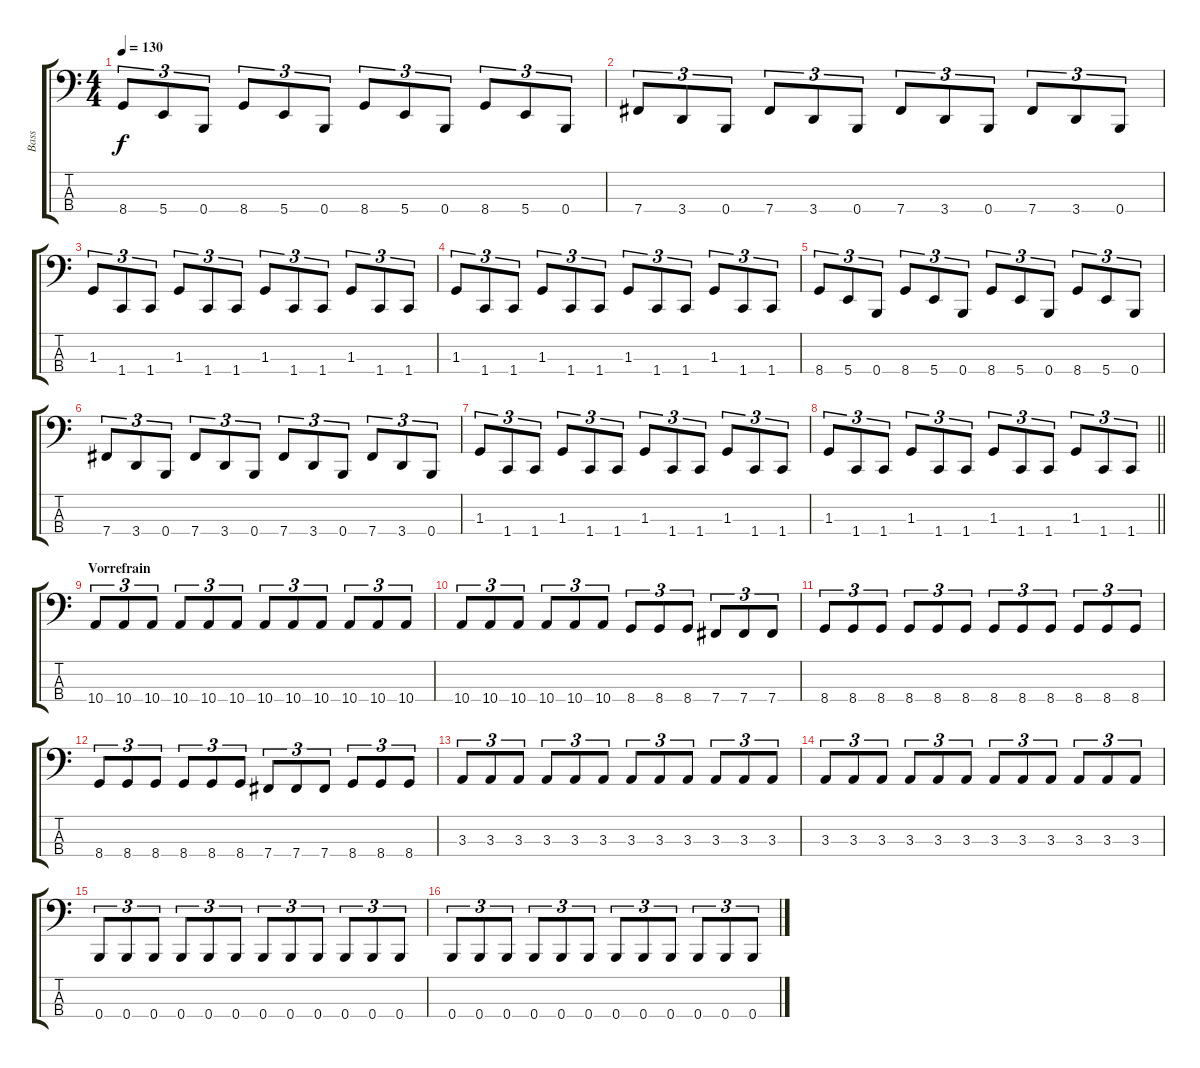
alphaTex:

\track ("Bass" "Bass") {instrument electricbasspick}
\staff {score tabs}
\tuning (E2 B1 Gb1 B0) {hide}
\ts (4 4)
\tempo 130
\clef f4
\ks c
8.4.8{tu (3 2) dy f} 5.4.8{tu (3 2)} 0.4.8{tu (3 2)} 8.4.8{tu (3 2)} 5.4.8{tu (3 2)} 0.4.8{tu (3 2)} 8.4.8{tu (3 2)} 5.4.8{tu (3 2)} 0.4.8{tu (3 2)} 8.4.8{tu (3 2)} 5.4.8{tu (3 2)} 0.4.8{tu (3 2)} |
7.4.8{tu (3 2)} 3.4.8{tu (3 2)} 0.4.8{tu (3 2)} 7.4.8{tu (3 2)} 3.4.8{tu (3 2)} 0.4.8{tu (3 2)} 7.4.8{tu (3 2)} 3.4.8{tu (3 2)} 0.4.8{tu (3 2)} 7.4.8{tu (3 2)} 3.4.8{tu (3 2)} 0.4.8{tu (3 2)} |
1.3.8{tu (3 2)} 1.4.8{tu (3 2)} 1.4.8{tu (3 2)} 1.3.8{tu (3 2)} 1.4.8{tu (3 2)} 1.4.8{tu (3 2)} 1.3.8{tu (3 2)} 1.4.8{tu (3 2)} 1.4.8{tu (3 2)} 1.3.8{tu (3 2)} 1.4.8{tu (3 2)} 1.4.8{tu (3 2)} |
1.3.8{tu (3 2)} 1.4.8{tu (3 2)} 1.4.8{tu (3 2)} 1.3.8{tu (3 2)} 1.4.8{tu (3 2)} 1.4.8{tu (3 2)} 1.3.8{tu (3 2)} 1.4.8{tu (3 2)} 1.4.8{tu (3 2)} 1.3.8{tu (3 2)} 1.4.8{tu (3 2)} 1.4.8{tu (3 2)} |
8.4.8{tu (3 2)} 5.4.8{tu (3 2)} 0.4.8{tu (3 2)} 8.4.8{tu (3 2)} 5.4.8{tu (3 2)} 0.4.8{tu (3 2)} 8.4.8{tu (3 2)} 5.4.8{tu (3 2)} 0.4.8{tu (3 2)} 8.4.8{tu (3 2)} 5.4.8{tu (3 2)} 0.4.8{tu (3 2)} |
7.4.8{tu (3 2)} 3.4.8{tu (3 2)} 0.4.8{tu (3 2)} 7.4.8{tu (3 2)} 3.4.8{tu (3 2)} 0.4.8{tu (3 2)} 7.4.8{tu (3 2)} 3.4.8{tu (3 2)} 0.4.8{tu (3 2)} 7.4.8{tu (3 2)} 3.4.8{tu (3 2)} 0.4.8{tu (3 2)} |
1.3.8{tu (3 2)} 1.4.8{tu (3 2)} 1.4.8{tu (3 2)} 1.3.8{tu (3 2)} 1.4.8{tu (3 2)} 1.4.8{tu (3 2)} 1.3.8{tu (3 2)} 1.4.8{tu (3 2)} 1.4.8{tu (3 2)} 1.3.8{tu (3 2)} 1.4.8{tu (3 2)} 1.4.8{tu (3 2)} |
\barLineRight lightlight
1.3.8{tu (3 2)} 1.4.8{tu (3 2)} 1.4.8{tu (3 2)} 1.3.8{tu (3 2)} 1.4.8{tu (3 2)} 1.4.8{tu (3 2)} 1.3.8{tu (3 2)} 1.4.8{tu (3 2)} 1.4.8{tu (3 2)} 1.3.8{tu (3 2)} 1.4.8{tu (3 2)} 1.4.8{tu (3 2)} |
\section ("" "Vorrefrain")
10.4.8{tu (3 2)} 10.4.8{tu (3 2)} 10.4.8{tu (3 2)} 10.4.8{tu (3 2)} 10.4.8{tu (3 2)} 10.4.8{tu (3 2)} 10.4.8{tu (3 2)} 10.4.8{tu (3 2)} 10.4.8{tu (3 2)} 10.4.8{tu (3 2)} 10.4.8{tu (3 2)} 10.4.8{tu (3 2)} |
10.4.8{tu (3 2)} 10.4.8{tu (3 2)} 10.4.8{tu (3 2)} 10.4.8{tu (3 2)} 10.4.8{tu (3 2)} 10.4.8{tu (3 2)} 8.4.8{tu (3 2)} 8.4.8{tu (3 2)} 8.4.8{tu (3 2)} 7.4.8{tu (3 2)} 7.4.8{tu (3 2)} 7.4.8{tu (3 2)} |
8.4.8{tu (3 2)} 8.4.8{tu (3 2)} 8.4.8{tu (3 2)} 8.4.8{tu (3 2)} 8.4.8{tu (3 2)} 8.4.8{tu (3 2)} 8.4.8{tu (3 2)} 8.4.8{tu (3 2)} 8.4.8{tu (3 2)} 8.4.8{tu (3 2)} 8.4.8{tu (3 2)} 8.4.8{tu (3 2)} |
8.4.8{tu (3 2)} 8.4.8{tu (3 2)} 8.4.8{tu (3 2)} 8.4.8{tu (3 2)} 8.4.8{tu (3 2)} 8.4.8{tu (3 2)} 7.4.8{tu (3 2)} 7.4.8{tu (3 2)} 7.4.8{tu (3 2)} 8.4.8{tu (3 2)} 8.4.8{tu (3 2)} 8.4.8{tu (3 2)} |
3.3.8{tu (3 2)} 3.3.8{tu (3 2)} 3.3.8{tu (3 2)} 3.3.8{tu (3 2)} 3.3.8{tu (3 2)} 3.3.8{tu (3 2)} 3.3.8{tu (3 2)} 3.3.8{tu (3 2)} 3.3.8{tu (3 2)} 3.3.8{tu (3 2)} 3.3.8{tu (3 2)} 3.3.8{tu (3 2)} |
3.3.8{tu (3 2)} 3.3.8{tu (3 2)} 3.3.8{tu (3 2)} 3.3.8{tu (3 2)} 3.3.8{tu (3 2)} 3.3.8{tu (3 2)} 3.3.8{tu (3 2)} 3.3.8{tu (3 2)} 3.3.8{tu (3 2)} 3.3.8{tu (3 2)} 3.3.8{tu (3 2)} 3.3.8{tu (3 2)} |
0.4.8{tu (3 2)} 0.4.8{tu (3 2)} 0.4.8{tu (3 2)} 0.4.8{tu (3 2)} 0.4.8{tu (3 2)} 0.4.8{tu (3 2)} 0.4.8{tu (3 2)} 0.4.8{tu (3 2)} 0.4.8{tu (3 2)} 0.4.8{tu (3 2)} 0.4.8{tu (3 2)} 0.4.8{tu (3 2)} |
0.4.8{tu (3 2)} 0.4.8{tu (3 2)} 0.4.8{tu (3 2)} 0.4.8{tu (3 2)} 0.4.8{tu (3 2)} 0.4.8{tu (3 2)} 0.4.8{tu (3 2)} 0.4.8{tu (3 2)} 0.4.8{tu (3 2)} 0.4.8{tu (3 2)} 0.4.8{tu (3 2)} 0.4.8{tu (3 2)}
